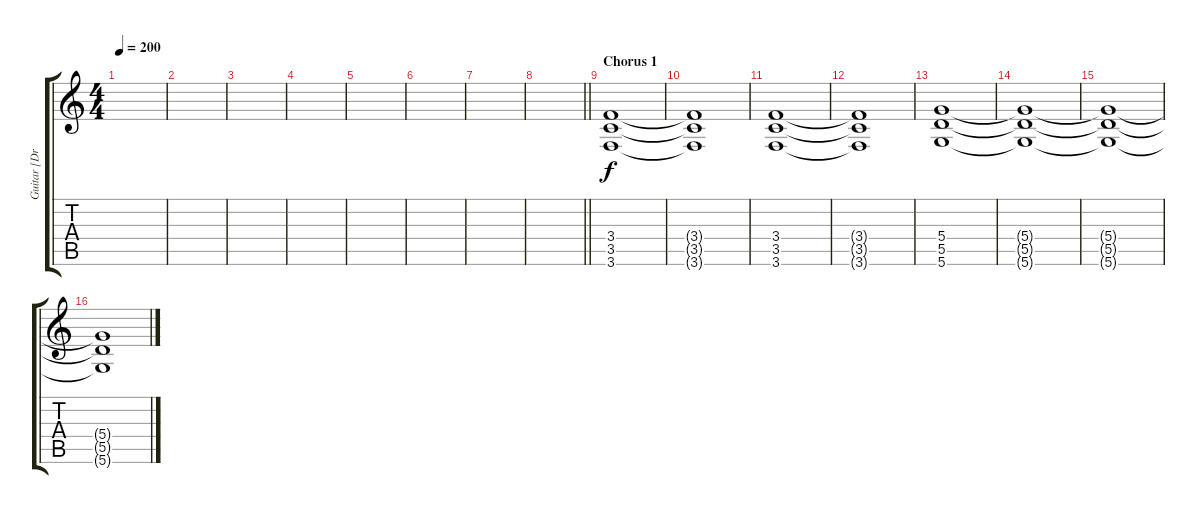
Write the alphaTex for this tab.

\track ("Guitar [Drop D]" "Guitar [Dr") {instrument distortionguitar}
\staff {score tabs}
\tuning (E4 B3 G3 D3 A2 D2) {hide}
\ts (4 4)
\section ("" "")
\tempo 200
\clef g2
\ks c
|
|
|
|
|
|
|
\barLineRight lightlight
|
\section ("" "Chorus 1")
(3.4 3.5 3.6).1 |
(3.4{t} 3.5{t} 3.6{t}).1 |
(3.4 3.5 3.6).1 |
(3.4{t} 3.5{t} 3.6{t}).1 |
(5.4 5.5 5.6).1 |
(5.4{t} 5.5{t} 5.6{t}).1 |
(5.4{t} 5.5{t} 5.6{t}).1 |
(5.4{t} 5.5{t} 5.6{t}).1
